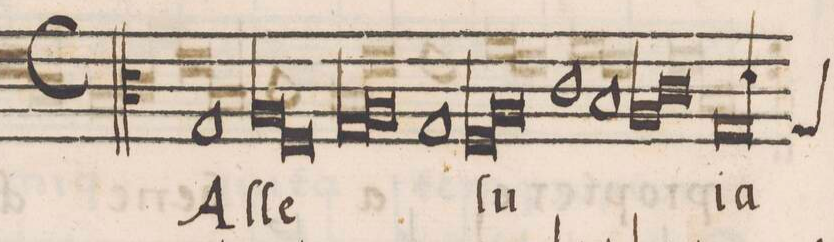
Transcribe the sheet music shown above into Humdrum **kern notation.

**kern	**text	**text
*I"TENOR	*	*
*clefC3	*	*
*k[]	*	*
*met(c)	*	*
*M2/1	*	*
1G	Al-	.
*lig	*	*
1A	-le-	.
=2	=2	=2
1F	.	.
*Xlig	*	*
*lig	*	*
1G	.	.
=3	=3	=3
1A	.	.
*Xlig	*	*
1G	.	.
=4	=4	=4
*lig	*	*
1F	-lu-	.
1A	.	.
*Xlig	*	*
=5	=5	=5
1c	.	.
1B	.	.
=6	=6	=6
*lig	*	*
1A	.	.
1c	.	.
*Xlig	*	*
=7	=7	=7
*custos:G	*	*
[0Gl	-ia	.
=8	=8	=8
0G_	.	.
=9	=9	=9
0G]	.	.
=10	=10	=10
*lig	*	*
*-	*-	*-
